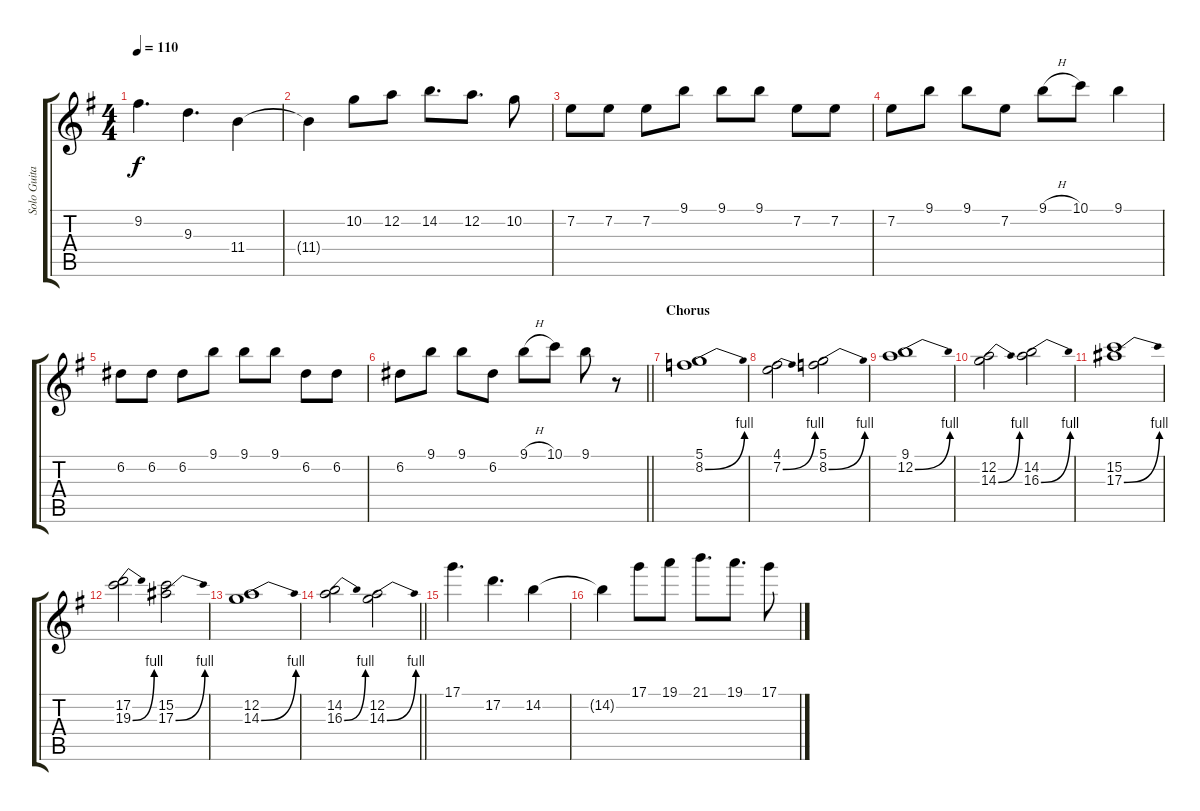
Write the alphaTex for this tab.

\track ("Solo Guitar" "Solo Guita") {instrument overdrivenguitar}
\staff {score tabs}
\tuning (D4 A3 F3 C3 G2 C2) {hide}
\ts (4 4)
\tempo 110
\clef g2
\ks g
9.2.4{d dy f} 9.3.4{d} 11.4.4 |
11.4{t}.4 10.2.8 12.2.8 14.2.8{d} 12.2.8{d} 10.2.8 |
7.2.8 7.2.8 7.2.8 9.1.8 9.1.8 9.1.8 7.2.8 7.2.8 |
7.2.8 9.1.8 9.1.8 7.2.8 9.1{h}.8 10.1.8 9.1.4 |
6.2.8 6.2.8 6.2.8 9.1.8 9.1.8 9.1.8 6.2.8 6.2.8 |
\barLineRight lightlight
6.2.8 9.1.8 9.1.8 6.2.8 9.1{h}.8 10.1.8 9.1.8 r.8 |
\section ("" "Chorus")
(5.1 8.2{be (bend 0 0 60 4)}).1 |
(4.1 7.2{be (bend 0 0 60 4)}).2 (5.1 8.2{be (bend 0 0 60 4)}).2 |
(9.1 12.2{be (bend 0 0 60 4)}).1 |
(12.2 14.3{be (bend 0 0 60 4)}).2 (14.2 16.3{be (bend 0 0 60 4)}).2 |
(15.2 17.3{be (bend 0 0 60 4)}).1 |
(17.2 19.3{be (bend 0 0 60 4)}).2 (15.2 17.3{be (bend 0 0 60 4)}).2 |
(12.2 14.3{be (bend 0 0 60 4)}).1 |
\barLineRight lightlight
(14.2 16.3{be (bend 0 0 60 4)}).2 (12.2 14.3{be (bend 0 0 60 4)}).2 |
17.1.4{d} 17.2.4{d} 14.2.4 |
14.2{t}.4 17.1.8 19.1.8 21.1.8{d} 19.1.8{d} 17.1.8
